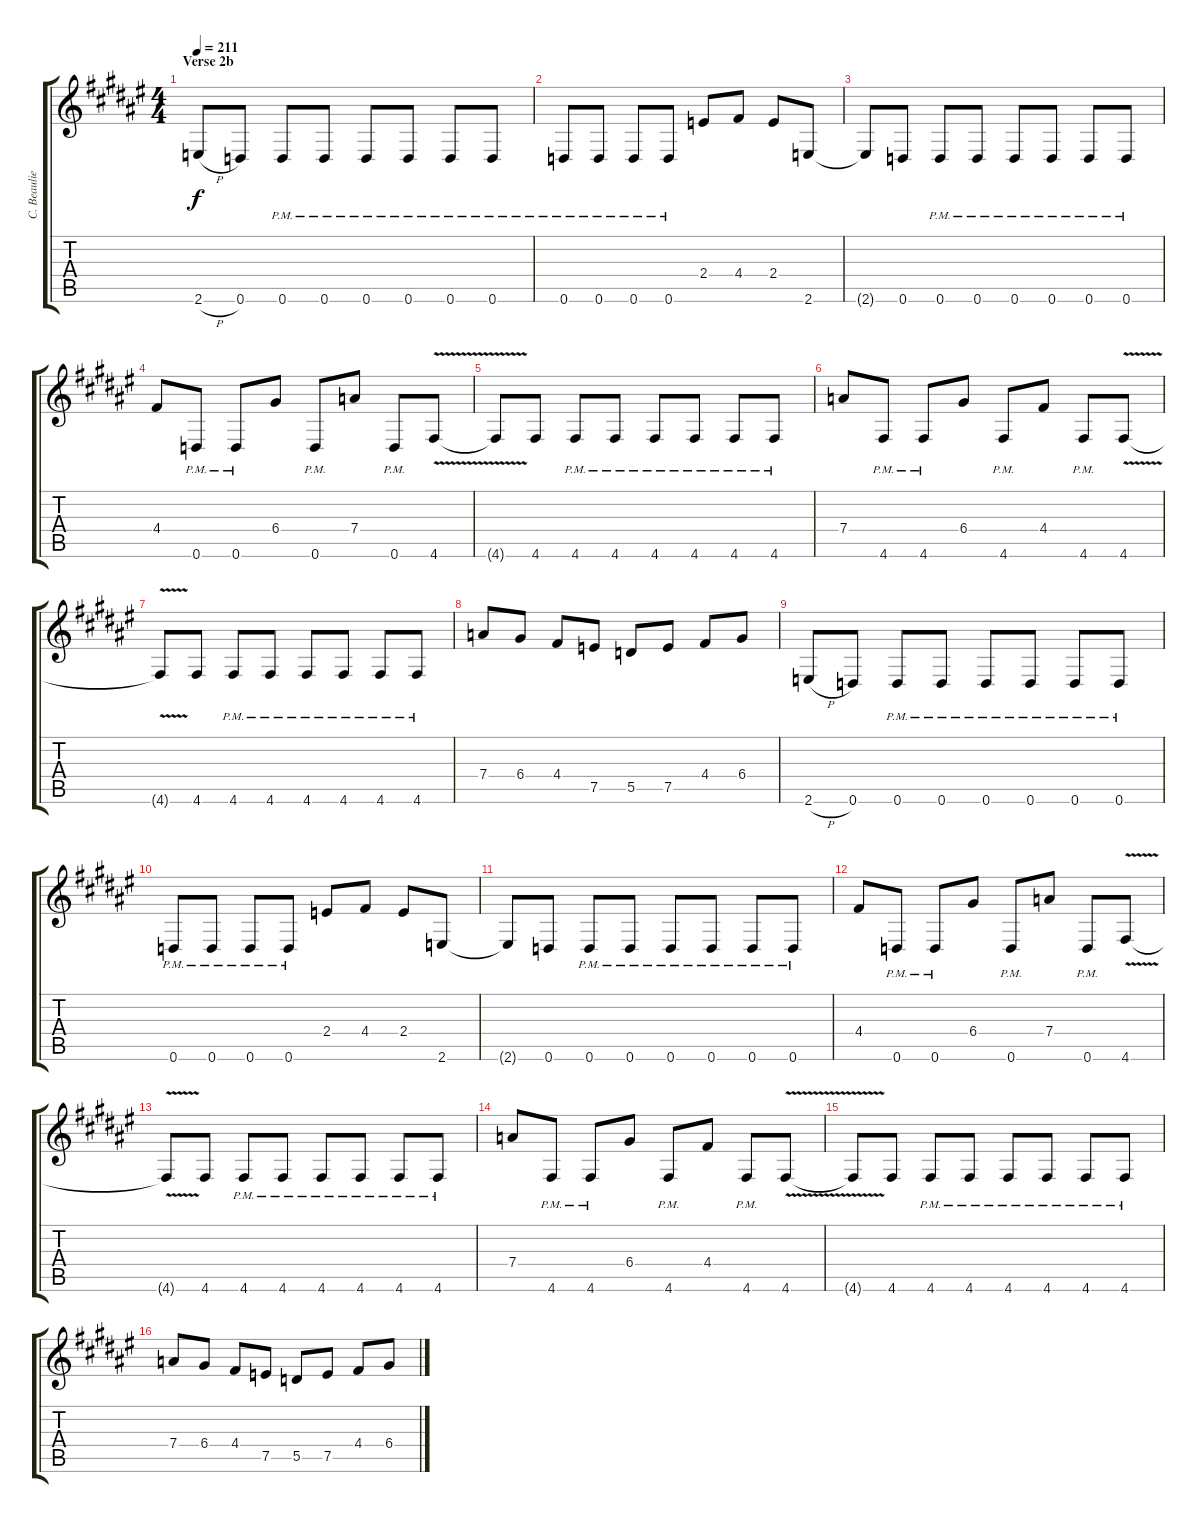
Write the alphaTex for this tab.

\track ("C. Beaulieu" "C. Beaulie") {instrument distortionguitar}
\staff {score tabs}
\tuning (E4 B3 G3 D3 A2 D2) {hide}
\ts (4 4)
\section ("" "Verse 2b")
\tempo 211
\clef g2
\ks d#minor
2.6{h}.8{dy f} 0.6.8 0.6{pm}.8 0.6{pm}.8 0.6{pm}.8 0.6{pm}.8 0.6{pm}.8 0.6{pm}.8 |
0.6{pm}.8 0.6{pm}.8 0.6{pm}.8 0.6{pm}.8 2.4.8 4.4.8 2.4.8 2.6.8 |
2.6{t}.8 0.6.8 0.6{pm}.8 0.6{pm}.8 0.6{pm}.8 0.6{pm}.8 0.6{pm}.8 0.6{pm}.8 |
4.4.8 0.6{pm}.8 0.6{pm}.8 6.4.8 0.6{pm}.8 7.4.8 0.6{pm}.8 4.6{v}.8 |
4.6{t}.8 4.6.8 4.6{pm}.8 4.6{pm}.8 4.6{pm}.8 4.6{pm}.8 4.6{pm}.8 4.6{pm}.8 |
7.4.8 4.6{pm}.8 4.6{pm}.8 6.4.8 4.6{pm}.8 4.4.8 4.6{pm}.8 4.6{v}.8 |
4.6{t}.8 4.6.8 4.6{pm}.8 4.6{pm}.8 4.6{pm}.8 4.6{pm}.8 4.6{pm}.8 4.6{pm}.8 |
7.4.8 6.4.8 4.4.8 7.5.8 5.5.8 7.5.8 4.4.8 6.4.8 |
2.6{h}.8 0.6.8 0.6{pm}.8 0.6{pm}.8 0.6{pm}.8 0.6{pm}.8 0.6{pm}.8 0.6{pm}.8 |
0.6{pm}.8 0.6{pm}.8 0.6{pm}.8 0.6{pm}.8 2.4.8 4.4.8 2.4.8 2.6.8 |
2.6{t}.8 0.6.8 0.6{pm}.8 0.6{pm}.8 0.6{pm}.8 0.6{pm}.8 0.6{pm}.8 0.6{pm}.8 |
4.4.8 0.6{pm}.8 0.6{pm}.8 6.4.8 0.6{pm}.8 7.4.8 0.6{pm}.8 4.6{v}.8 |
4.6{t}.8 4.6.8 4.6{pm}.8 4.6{pm}.8 4.6{pm}.8 4.6{pm}.8 4.6{pm}.8 4.6{pm}.8 |
7.4.8 4.6{pm}.8 4.6{pm}.8 6.4.8 4.6{pm}.8 4.4.8 4.6{pm}.8 4.6{v}.8 |
4.6{t}.8 4.6.8 4.6{pm}.8 4.6{pm}.8 4.6{pm}.8 4.6{pm}.8 4.6{pm}.8 4.6{pm}.8 |
7.4.8 6.4.8 4.4.8 7.5.8 5.5.8 7.5.8 4.4.8 6.4.8
